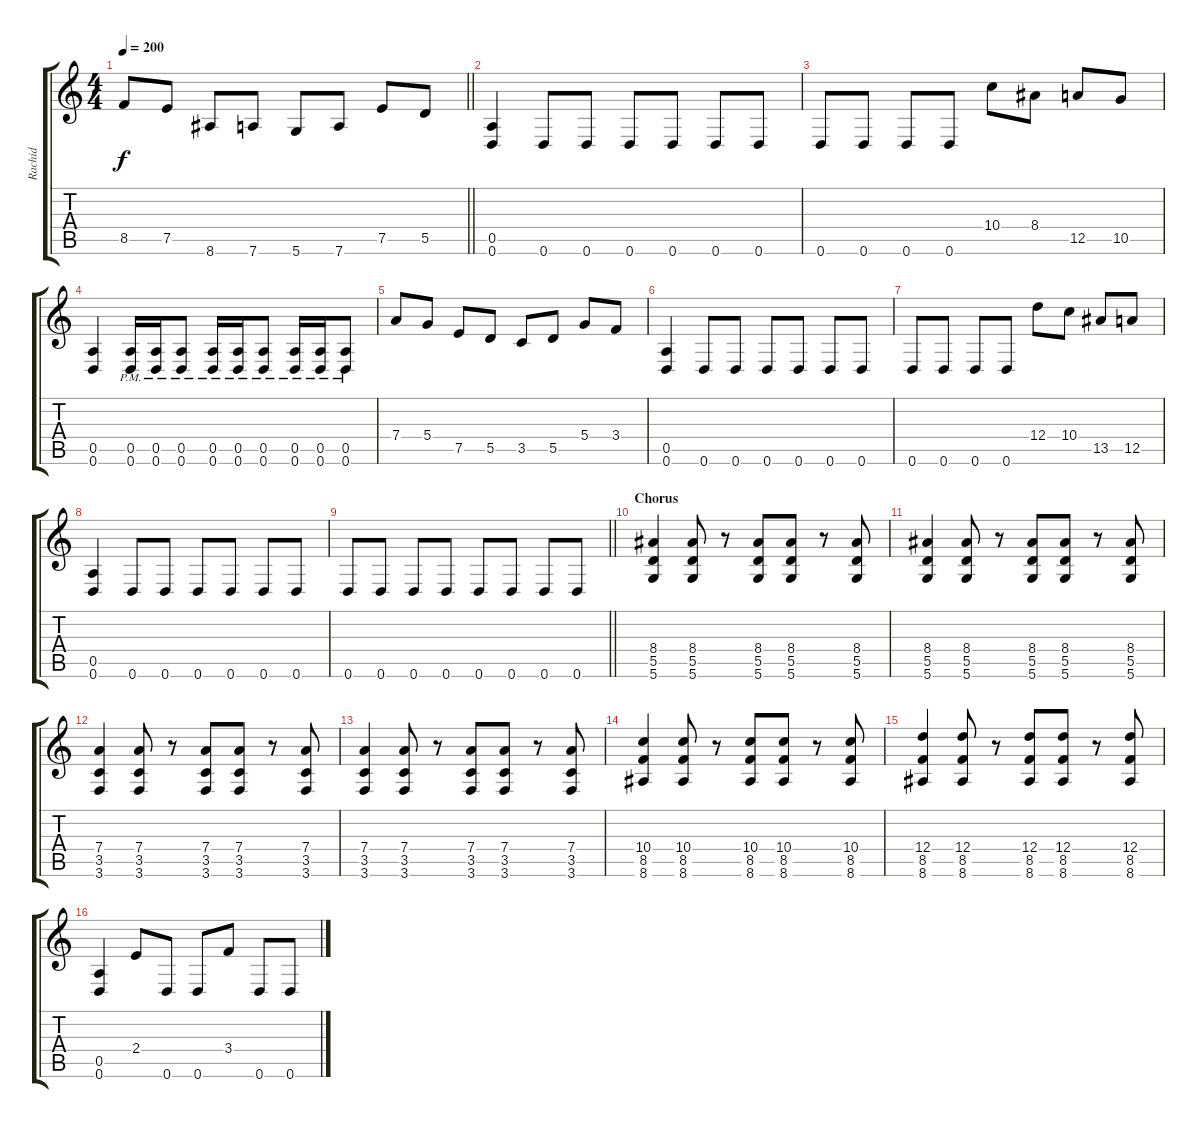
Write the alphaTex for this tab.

\track ("Rachid" "Rachid") {instrument distortionguitar}
\staff {score tabs}
\tuning (E4 B3 G3 D3 A2 D2) {hide}
\ts (4 4)
\tempo 200
\clef g2
\barLineRight lightlight
\ks c
8.5.8{dy f} 7.5.8 8.6.8 7.6.8 5.6.8 7.6.8 7.5.8 5.5.8 |
\section ("" "")
(0.5 0.6).4 0.6.8 0.6.8 0.6.8 0.6.8 0.6.8 0.6.8 |
0.6.8 0.6.8 0.6.8 0.6.8 10.4.8 8.4.8 12.5.8 10.5.8 |
(0.5 0.6).4 (0.5{pm} 0.6{pm}).16 (0.5{pm} 0.6{pm}).16 (0.5{pm} 0.6{pm}).8 (0.5{pm} 0.6{pm}).16 (0.5{pm} 0.6{pm}).16 (0.5{pm} 0.6{pm}).8 (0.5{pm} 0.6{pm}).16 (0.5{pm} 0.6{pm}).16 (0.5{pm} 0.6{pm}).8 |
7.4.8 5.4.8 7.5.8 5.5.8 3.5.8 5.5.8 5.4.8 3.4.8 |
(0.5 0.6).4 0.6.8 0.6.8 0.6.8 0.6.8 0.6.8 0.6.8 |
0.6.8 0.6.8 0.6.8 0.6.8 12.4.8 10.4.8 13.5.8 12.5.8 |
(0.5 0.6).4 0.6.8 0.6.8 0.6.8 0.6.8 0.6.8 0.6.8 |
\barLineRight lightlight
0.6.8 0.6.8 0.6.8 0.6.8 0.6.8 0.6.8 0.6.8 0.6.8 |
\section ("" "Chorus")
(8.4 5.5 5.6).4 (8.4 5.5 5.6).8 r.8 (8.4 5.5 5.6).8 (8.4 5.5 5.6).8 r.8 (8.4 5.5 5.6).8 |
(8.4 5.5 5.6).4 (8.4 5.5 5.6).8 r.8 (8.4 5.5 5.6).8 (8.4 5.5 5.6).8 r.8 (8.4 5.5 5.6).8 |
(7.4 3.5 3.6).4 (7.4 3.5 3.6).8 r.8 (7.4 3.5 3.6).8 (7.4 3.5 3.6).8 r.8 (7.4 3.5 3.6).8 |
(7.4 3.5 3.6).4 (7.4 3.5 3.6).8 r.8 (7.4 3.5 3.6).8 (7.4 3.5 3.6).8 r.8 (7.4 3.5 3.6).8 |
(10.4 8.5 8.6).4 (10.4 8.5 8.6).8 r.8 (10.4 8.5 8.6).8 (10.4 8.5 8.6).8 r.8 (10.4 8.5 8.6).8 |
(12.4 8.5 8.6).4 (12.4 8.5 8.6).8 r.8 (12.4 8.5 8.6).8 (12.4 8.5 8.6).8 r.8 (12.4 8.5 8.6).8 |
(0.5 0.6).4 2.4.8 0.6.8 0.6.8 3.4.8 0.6.8 0.6.8
